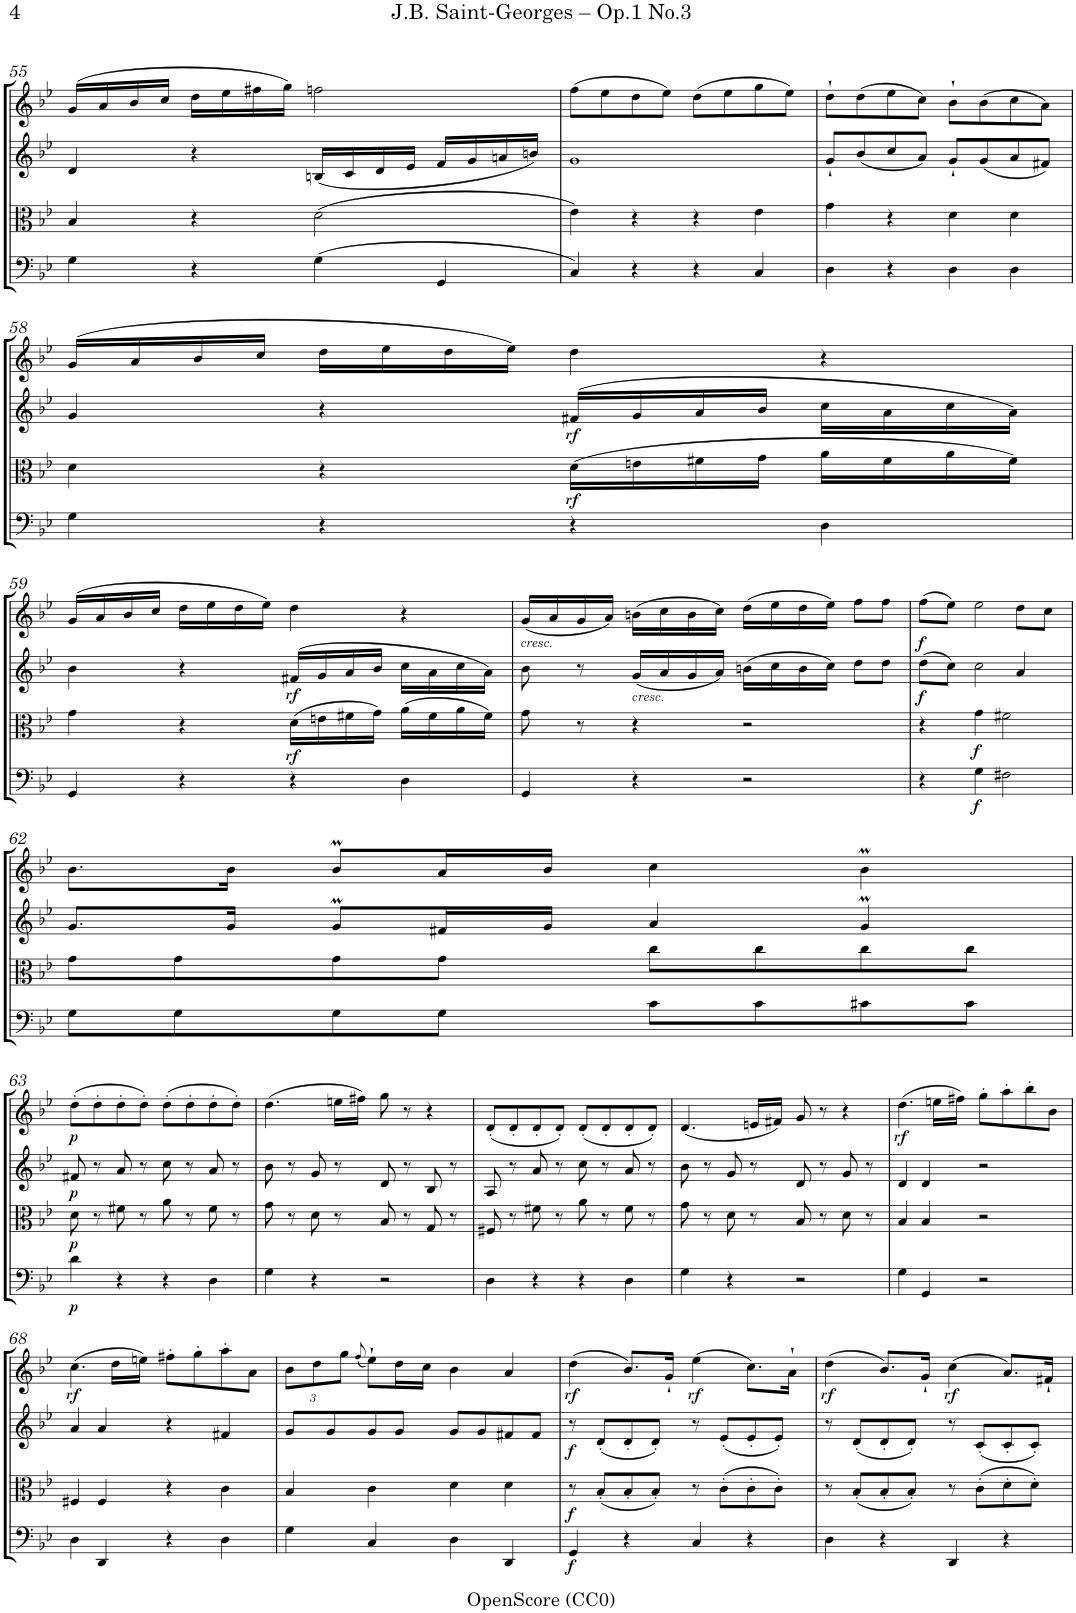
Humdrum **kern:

**kern	**dynam	**kern	**dynam	**kern	**dynam	**kern	**dynam
*part4	*part4	*part3	*part3	*part2	*part2	*part1	*part1
*staff4	*staff4	*staff3	*staff3	*staff2	*staff2	*staff1	*staff1
*I"Violoncello	*	*I"Viola	*	*I"Violin 2	*	*I"Violin 1	*
*I'Vc	*	*I'Vla	*	*I'Vln	*	*I'Vln	*
!!LO:PB:g=z
*clefF4	*	*clefC3	*	*clefG2	*	*clefG2	*
*k[b-e-]	*	*k[b-e-]	*	*k[b-e-]	*	*k[b-e-]	*
*M2/2	*	*M2/2	*	*M2/2	*	*M2/2	*
*met(c|)	*	*met(c|)	*	*met(c|)	*	*met(c|)	*
=55	=55	=55	=55	=55	=55	=55	=55
4G\	.	4B-/	.	4d/	.	(16g/LL	.
.	.	.	.	.	.	16a/	.
.	.	.	.	.	.	16b-/	.
.	.	.	.	.	.	16cc/JJ	.
4r	.	4r	.	4r	.	16dd\LL	.
.	.	.	.	.	.	16ee-\	.
.	.	.	.	.	.	16ff#X\	.
.	.	.	.	.	.	16gg\JJ)	.
(4G\	.	(2d\	.	(16Bn/LL	.	2ffn\	.
.	.	.	.	16c/	.	.	.
.	.	.	.	16d/	.	.	.
.	.	.	.	16e-/JJ	.	.	.
4GG/	.	.	.	16f/LL	.	.	.
.	.	.	.	16g/	.	.	.
.	.	.	.	16an/	.	.	.
.	.	.	.	16bn/JJ)	.	.	.
=56	=56	=56	=56	=56	=56	=56	=56
4C/)	.	4e-\)	.	1g	.	(8ff\L	.
.	.	.	.	.	.	8ee-\	.
4r	.	4r	.	.	.	8dd\	.
.	.	.	.	.	.	8ee-\J)	.
4r	.	4r	.	.	.	(8dd\L	.
.	.	.	.	.	.	8ee-\	.
4C/	.	4e-\	.	.	.	8gg\	.
.	.	.	.	.	.	8ee-\J)	.
=57	=57	=57	=57	=57	=57	=57	=57
4D\	.	4g\	.	8g`/L	.	8dd`\L	.
.	.	.	.	(8b-/	.	(8dd\	.
4r	.	4r	.	8cc/	.	8ee-\	.
.	.	.	.	8a/J)	.	8cc\J)	.
4D\	.	4d\	.	8g`/L	.	8b-`\L	.
.	.	.	.	(8g/	.	(8b-\	.
4D\	.	4d\	.	8a/	.	8cc\	.
.	.	.	.	8f#X/J)	.	8a\J)	.
!!LO:LB:g=z
=58	=58	=58	=58	=58	=58	=58	=58
4G\	.	4d\	.	4g/	.	(16g/LL	.
.	.	.	.	.	.	16a/	.
.	.	.	.	.	.	16b-/	.
.	.	.	.	.	.	16cc/JJ	.
4r	.	4r	.	4r	.	16dd\LL	.
.	.	.	.	.	.	16ee-\	.
.	.	.	.	.	.	16dd\	.
.	.	.	.	.	.	16ee-\JJ)	.
!	!	!	!LO:DY:b	!	!LO:DY:b	!	!
4r	.	(16d\LL	rf	(16f#X/LL	rf	4dd\	.
.	.	16en\	.	16g/	.	.	.
.	.	16f#X\	.	16a/	.	.	.
.	.	16g\JJ	.	16b-/JJ	.	.	.
4D\	.	16a\LL	.	16cc\LL	.	4r	.
.	.	16f#\	.	16a\	.	.	.
.	.	16a\	.	16cc\	.	.	.
.	.	16f#\JJ)	.	16a\JJ)	.	.	.
!!LO:LB:g=z
=59	=59	=59	=59	=59	=59	=59	=59
4GG/	.	4g\	.	4b-\	.	(16g/LL	.
.	.	.	.	.	.	16a/	.
.	.	.	.	.	.	16b-/	.
.	.	.	.	.	.	16cc/JJ	.
4r	.	4r	.	4r	.	16dd\LL	.
.	.	.	.	.	.	16ee-\	.
.	.	.	.	.	.	16dd\	.
.	.	.	.	.	.	16ee-\JJ)	.
!	!	!	!LO:DY:b	!	!LO:DY:b	!	!
4r	.	(16d\LL	rf	(16f#X/LL	rf	4dd\	.
.	.	16en\	.	16g/	.	.	.
.	.	16f#X\	.	16a/	.	.	.
.	.	16g\JJ)	.	16b-/JJ	.	.	.
4D\	.	(16a\LL	.	16cc\LL	.	4r	.
.	.	16f#\	.	16a\	.	.	.
.	.	16a\	.	16cc\	.	.	.
.	.	16f#\JJ)	.	16a\JJ)	.	.	.
=60	=60	=60	=60	=60	=60	=60	=60
!	!	!	!	!	!	!LO:TX:b:i:t=cresc.	!
4GG/	.	8g\	.	8b-\	.	(16g/LL	.
.	.	.	.	.	.	16a/	.
.	.	8r	.	8r	.	16g/	.
.	.	.	.	.	.	16a/JJ)	.
!	!	!	!	!LO:TX:b:i:t=cresc.	!	!	!
4r	.	4r	.	(16g/LL	.	(16bn\LL	.
.	.	.	.	16a/	.	16cc\	.
.	.	.	.	16g/	.	16b\	.
.	.	.	.	16a/JJ)	.	16cc\JJ)	.
2r	.	2r	.	(16bn\LL	.	(16dd\LL	.
.	.	.	.	16cc\	.	16ee-\	.
.	.	.	.	16b\	.	16dd\	.
.	.	.	.	16cc\JJ)	.	16ee-\JJ)	.
.	.	.	.	8dd\L	.	8ff\L	.
.	.	.	.	8dd\J	.	8ff\J	.
=61	=61	=61	=61	=61	=61	=61	=61
!	!	!	!	!	!LO:DY:b	!	!LO:DY:b
4r	.	4r	.	(8dd\L	f	(8ff\L	f
.	.	.	.	8cc\J)	.	8ee-\J)	.
!	!LO:DY:b	!	!LO:DY:b	!	!	!	!
4G\	f	4g\	f	2cc\	.	2ee-\	.
2F#X\	.	2f#X\	.	.	.	.	.
.	.	.	.	4a/	.	8dd\L	.
.	.	.	.	.	.	8cc\J	.
!!LO:LB:g=z
=62	=62	=62	=62	=62	=62	=62	=62
8G\L	.	8g\L	.	8.g/L	.	8.b-\L	.
8G\	.	8g\	.	.	.	.	.
.	.	.	.	16g/Jk	.	16b-\Jk	.
8G\	.	8g\	.	8gM/L	.	8b-M/L	.
8G\J	.	8g\J	.	16f#X/L	.	16a/L	.
.	.	.	.	16g/JJ	.	16b-/JJ	.
8c\L	.	8cc\L	.	4a/	.	4cc\	.
8c\	.	8cc\	.	.	.	.	.
8c#X\	.	8cc\	.	4gM/	.	4b-M\	.
8c#\J	.	8cc\J	.	.	.	.	.
!!LO:LB:g=z
=63	=63	=63	=63	=63	=63	=63	=63
!	!LO:DY:b	!	!LO:DY:b	!	!LO:DY:b	!	!LO:DY:b
4d\	p	8d\	p	8f#X/	p	(8dd'\L	p
.	.	8r	.	8r	.	8dd'\	.
4r	.	8f#X\	.	8a/	.	8dd'\	.
.	.	8r	.	8r	.	8dd'\J)	.
4r	.	8a\	.	8cc\	.	(8dd'\L	.
.	.	8r	.	8r	.	8dd'\	.
4D\	.	8f#\	.	8a/	.	8dd'\	.
.	.	8r	.	8r	.	8dd'\J)	.
=64	=64	=64	=64	=64	=64	=64	=64
4G\	.	8g\	.	8b-\	.	(4.dd\	.
.	.	8r	.	8r	.	.	.
4r	.	8d\	.	8g/	.	.	.
.	.	8r	.	8r	.	16een\LL	.
.	.	.	.	.	.	16ff#X\JJ)	.
2r	.	8B-/	.	8d/	.	8gg\	.
.	.	8r	.	8r	.	8r	.
.	.	8G/	.	8B-/	.	4r	.
.	.	8r	.	8r	.	.	.
=65	=65	=65	=65	=65	=65	=65	=65
4D\	.	8F#X/	.	8A/	.	(8d'/L	.
.	.	8r	.	8r	.	8d'/	.
4r	.	8f#X\	.	8a/	.	8d'/	.
.	.	8r	.	8r	.	8d'/J)	.
4r	.	8a\	.	8cc\	.	(8d'/L	.
.	.	8r	.	8r	.	8d'/	.
4D\	.	8f#\	.	8a/	.	8d'/	.
.	.	8r	.	8r	.	8d'/J)	.
=66	=66	=66	=66	=66	=66	=66	=66
4G\	.	8g\	.	8b-\	.	(4.d/	.
.	.	8r	.	8r	.	.	.
4r	.	8d\	.	8g/	.	.	.
.	.	8r	.	8r	.	16en/LL	.
.	.	.	.	.	.	16f#X/JJ)	.
2r	.	8B-/	.	8d/	.	8g/	.
.	.	8r	.	8r	.	8r	.
.	.	8d\	.	8g/	.	4r	.
.	.	8r	.	8r	.	.	.
=67	=67	=67	=67	=67	=67	=67	=67
!	!	!	!	!	!	!	!LO:DY:b
4G\	.	4B-/	.	4d/	.	(4.dd\	rf
4GG/	.	4B-/	.	4d/	.	.	.
.	.	.	.	.	.	16een\LL	.
.	.	.	.	.	.	16ff#X\JJ)	.
2r	.	2r	.	2r	.	8gg'\L	.
.	.	.	.	.	.	8aa'\	.
.	.	.	.	.	.	8bb-'\	.
.	.	.	.	.	.	8b-\J	.
!!LO:LB:g=z
=68	=68	=68	=68	=68	=68	=68	=68
!	!	!	!	!	!	!	!LO:DY:b
4D\	.	4F#X/	.	4a/	.	(4.cc\	rf
4DD/	.	4F#/	.	4a/	.	.	.
.	.	.	.	.	.	16dd\LL	.
.	.	.	.	.	.	16een\JJ)	.
4r	.	4r	.	4r	.	8ff#X'\L	.
.	.	.	.	.	.	8gg'\	.
4D\	.	4c\	.	4f#X/	.	8aa'\	.
.	.	.	.	.	.	8a\J	.
=69	=69	=69	=69	=69	=69	=69	=69
*	*	*	*	*	*	*Xbrackettup	*
4G\	.	4B-/	.	8g/L	.	12b-\L	.
.	.	.	.	.	.	12dd\	.
.	.	.	.	8g/	.	.	.
.	.	.	.	.	.	12gg\J	.
.	.	.	.	.	.	(8qff/	.
4C/	.	4c\	.	8g/	.	8ee-`\L)	.
.	.	.	.	8g/J	.	16dd\L	.
.	.	.	.	.	.	16cc\JJ	.
4D\	.	4d\	.	8g/L	.	4b-\	.
.	.	.	.	8g/	.	.	.
4DD/	.	4d\	.	8f#X/	.	4a/	.
.	.	.	.	8f#/J	.	.	.
=70	=70	=70	=70	=70	=70	=70	=70
!	!LO:DY:b	!	!LO:DY:b	!	!LO:DY:b	!	!LO:DY:b
4GG/	f	8r	f	8r	f	(4dd\	rf
.	.	(8B-'/L	.	(8d'/L	.	.	.
4r	.	8B-'/	.	8d'/	.	8.b-/L)	.
.	.	8B-'/J)	.	8d'/J)	.	.	.
.	.	.	.	.	.	16g`/Jk	.
!	!	!	!	!	!	!	!LO:DY:b
4C/	.	8r	.	8r	.	(4ee-\	rf
.	.	(8c'\L	.	(8e-'/L	.	.	.
4r	.	8c'\	.	8e-'/	.	8.cc\L)	.
.	.	8c'\J)	.	8e-'/J)	.	.	.
.	.	.	.	.	.	16a`\Jk	.
=71	=71	=71	=71	=71	=71	=71	=71
!	!	!	!	!	!	!	!LO:DY:b
4D\	.	8r	.	8r	.	(4dd\	rf
.	.	(8B-'/L	.	(8d'/L	.	.	.
4r	.	8B-'/	.	8d'/	.	8.b-/L)	.
.	.	8B-'/J)	.	8d'/J)	.	.	.
.	.	.	.	.	.	16g`/Jk	.
!	!	!	!	!	!	!	!LO:DY:b
4DD/	.	8r	.	8r	.	(4cc\	rf
.	.	(8c'\L	.	(8c'/L	.	.	.
4r	.	8d'\	.	8c'/	.	8.a/L)	.
.	.	8d'\J)	.	8c'/J)	.	.	.
.	.	.	.	.	.	16f#X`/Jk	.
=	=	=	=	=	=	=	=
*-	*-	*-	*-	*-	*-	*-	*-
